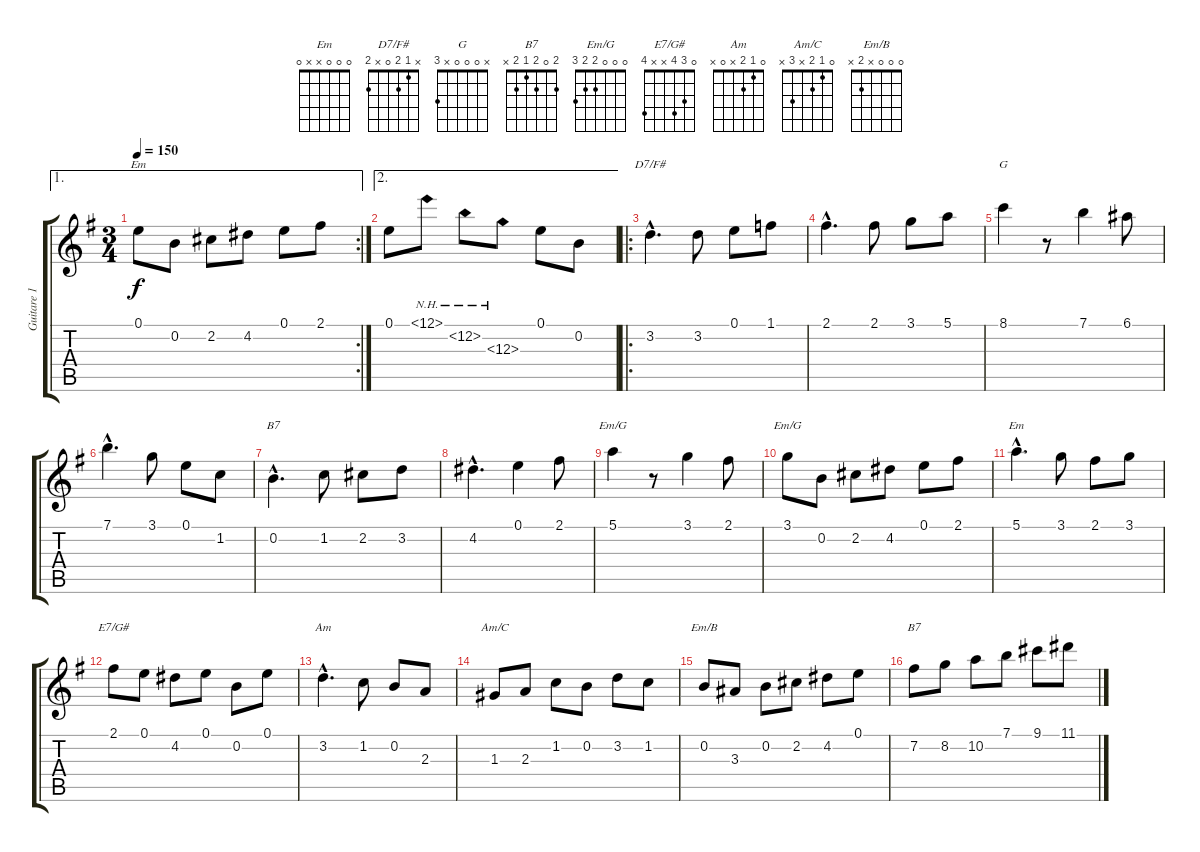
\track ("Guitare 1" "Guitare 1") {instrument acousticguitarsteel}
\staff {score tabs}
\tuning (E4 B3 G3 D3 A2 E2) {hide}
\chord ("Em" 0 0 0 2 2 0)
\chord ("D7/F#" x 1 2 0 x 2)
\chord ("G" x 0 0 0 x 3)
\chord ("B7" x 0 2 1 2 x)
\chord ("Em/G" 0 0 0 x x 3)
\chord ("Em/G" 0 0 0 2 2 3)
\chord ("Em" 0 0 0 x x 0)
\chord ("E7/G#" 0 3 4 x x 4)
\chord ("Am" 0 1 2 x 0 x)
\chord ("Am/C" 0 1 2 x 3 x)
\chord ("Em/B" 0 0 0 x 2 x)
\chord ("B7" 2 0 2 1 2 x)
\ae 1
\rc 2
\ts (3 4)
\tempo 150
\clef g2
\ks g
0.1.8{ch "Em" dy f} 0.2.8 2.2.8 4.2.8 0.1.8 2.1.8 |
\ae 2
0.1.8 12.1{nh}.8 12.2{nh}.8 12.3{nh}.8 0.1.8 0.2.8 |
\ro
3.2{hac}.4{d ch "D7/F#"} 3.2.8 0.1.8 1.1.8 |
2.1{hac}.4{d} 2.1.8 3.1.8 5.1.8 |
8.1.4{ch "G"} r.8 7.1.4 6.1.8 |
7.1{hac}.4{d} 3.1.8 0.1.8 1.2.8 |
0.2{hac}.4{d ch "B7"} 1.2.8 2.2.8 3.2.8 |
4.2{hac}.4{d} 0.1.4 2.1.8 |
5.1.4{ch "Em/G"} r.8 3.1.4 2.1.8 |
3.1.8{ch "Em/G"} 0.2.8 2.2.8 4.2.8 0.1.8 2.1.8 |
5.1{hac}.4{d ch "Em"} 3.1.8 2.1.8 3.1.8 |
2.1.8{ch "E7/G#"} 0.1.8 4.2.8 0.1.8 0.2.8 0.1.8 |
3.2{hac}.4{d ch "Am"} 1.2.8 0.2.8 2.3.8 |
1.3.8{ch "Am/C"} 2.3.8 1.2.8 0.2.8 3.2.8 1.2.8 |
0.2.8{ch "Em/B"} 3.3.8 0.2.8 2.2.8 4.2.8 0.1.8 |
7.2.8{ch "B7"} 8.2.8 10.2.8 7.1.8 9.1.8 11.1.8
